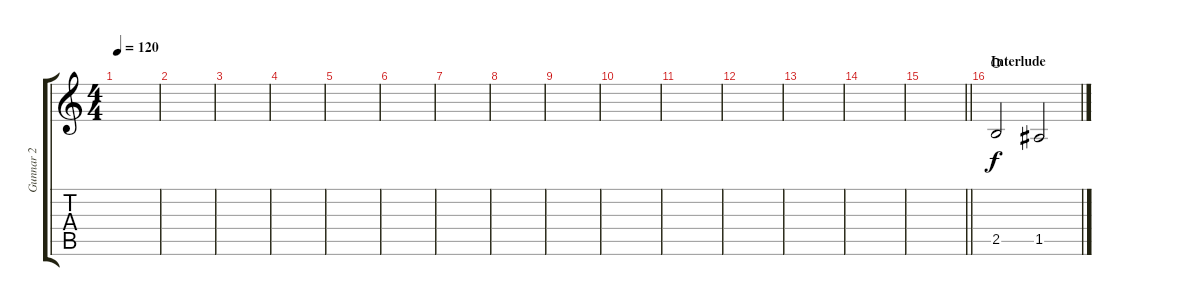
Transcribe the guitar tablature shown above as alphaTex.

\track ("Gunnar 2" "Gunnar 2") {instrument distortionguitar}
\staff {score tabs}
\tuning (E4 B3 G3 D3 A2 E2) {hide}
\ts (4 4)
\tempo 120
\clef g2
\ks c
|
|
|
|
|
|
|
|
|
|
|
|
|
|
\barLineRight lightlight
|
\section ("" "Interlude")
2.5.2{waho} 1.5.2
